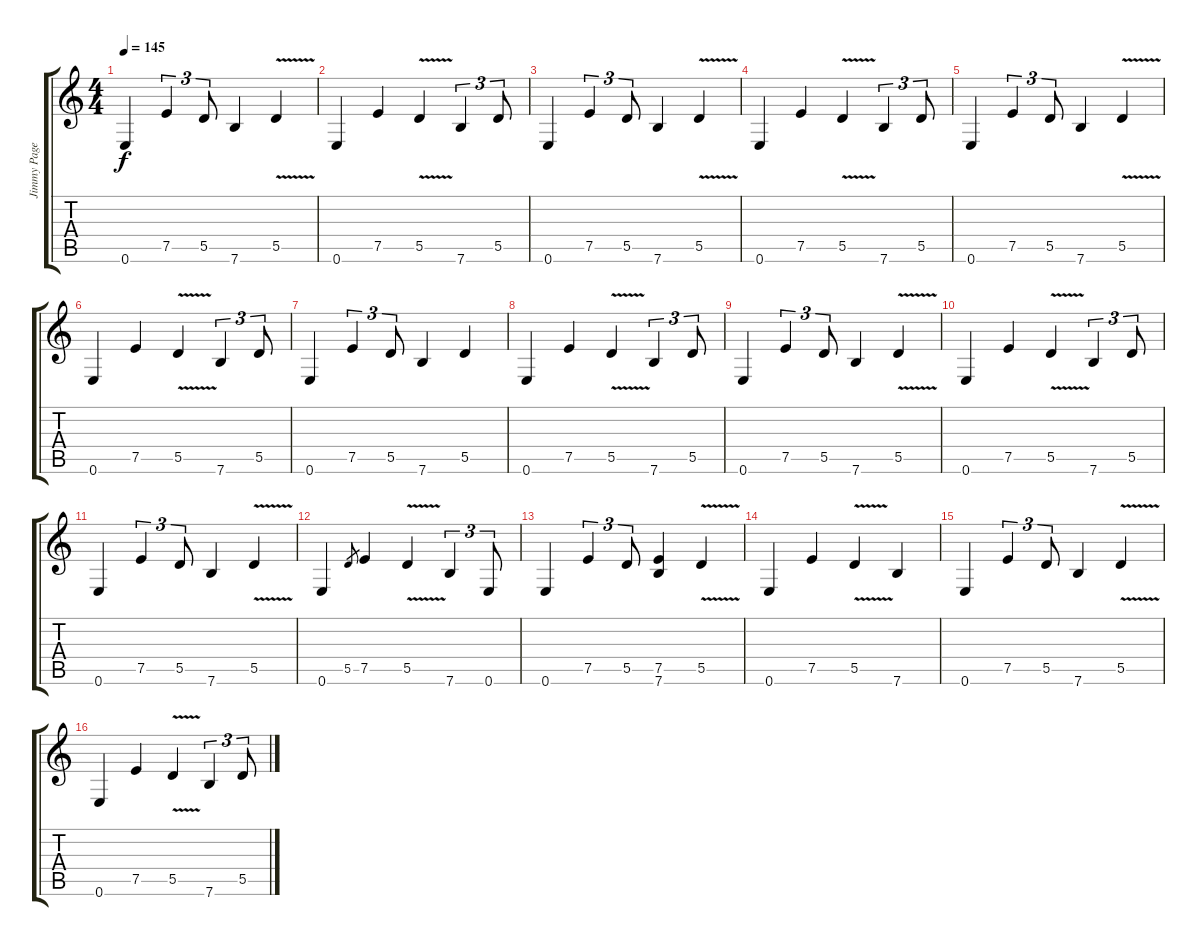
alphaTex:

\track ("Jimmy Page - Guitar" "Jimmy Page") {instrument overdrivenguitar}
\staff {score tabs}
\tuning (E4 B3 G3 D3 A2 E2) {hide}
\ts (4 4)
\tempo 145
\clef g2
\ks c
0.6.4{dy f} 7.5.4{tu (3 2)} 5.5.8{tu (3 2)} 7.6.4 5.5{v}.4 |
0.6.4 7.5.4 5.5{v}.4 7.6.4{tu (3 2)} 5.5.8{tu (3 2)} |
0.6.4 7.5.4{tu (3 2)} 5.5.8{tu (3 2)} 7.6.4 5.5{v}.4 |
0.6.4 7.5.4 5.5{v}.4 7.6.4{tu (3 2)} 5.5.8{tu (3 2)} |
0.6.4 7.5.4{tu (3 2)} 5.5.8{tu (3 2)} 7.6.4 5.5{v}.4 |
0.6.4 7.5.4 5.5{v}.4 7.6.4{tu (3 2)} 5.5.8{tu (3 2)} |
0.6.4 7.5.4{tu (3 2)} 5.5.8{tu (3 2)} 7.6.4 5.5.4 |
0.6.4 7.5.4 5.5{v}.4 7.6.4{tu (3 2)} 5.5.8{tu (3 2)} |
0.6.4 7.5.4{tu (3 2)} 5.5.8{tu (3 2)} 7.6.4 5.5{v}.4 |
0.6.4 7.5.4 5.5{v}.4 7.6.4{tu (3 2)} 5.5.8{tu (3 2)} |
0.6.4 7.5.4{tu (3 2)} 5.5.8{tu (3 2)} 7.6.4 5.5{v}.4 |
0.6.4 5.5.8{gr} 7.5.4 5.5{v}.4 7.6.4{tu (3 2)} 0.6.8{tu (3 2)} |
0.6.4 7.5.4{tu (3 2)} 5.5.8{tu (3 2)} (7.5 7.6).4 5.5{v}.4 |
0.6.4 7.5.4 5.5{v}.4 7.6.4 |
0.6.4 7.5.4{tu (3 2)} 5.5.8{tu (3 2)} 7.6.4 5.5{v}.4 |
0.6.4 7.5.4 5.5{v}.4 7.6.4{tu (3 2)} 5.5.8{tu (3 2)}
